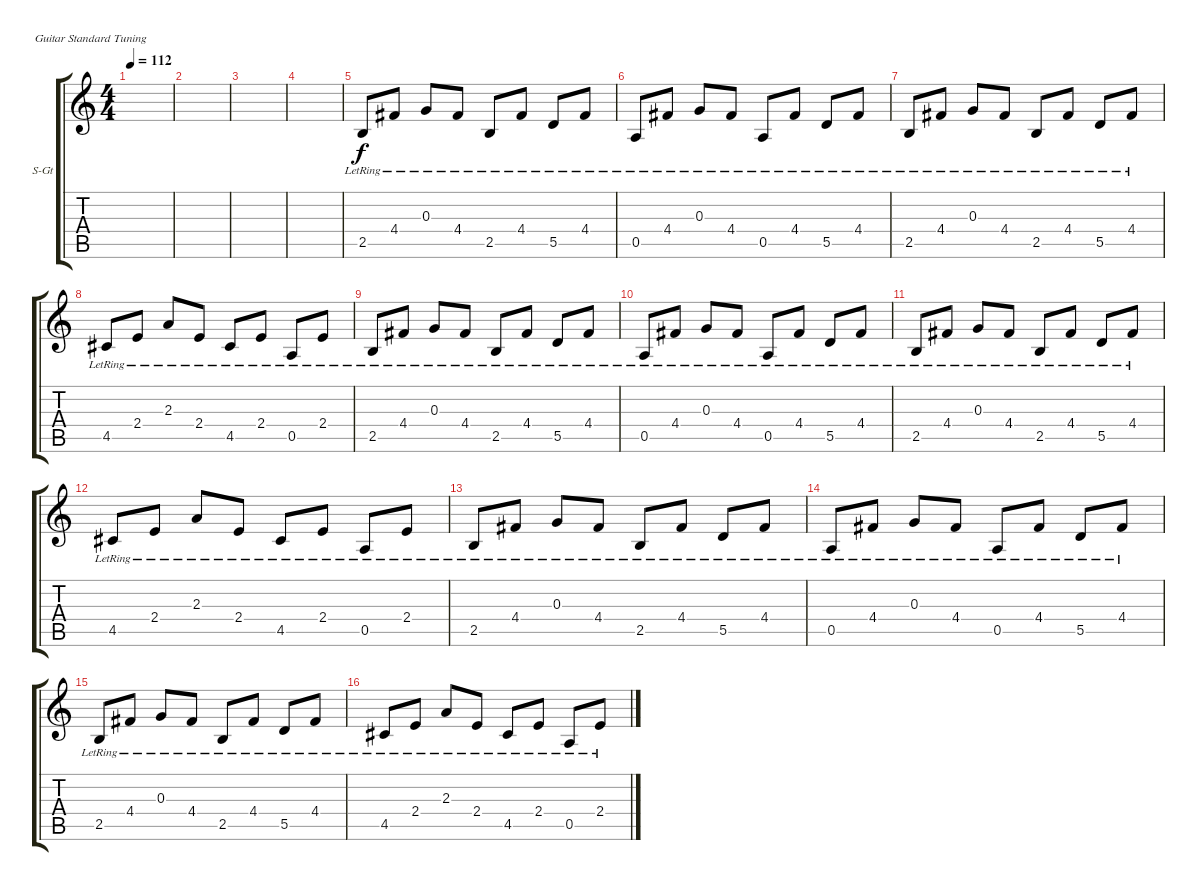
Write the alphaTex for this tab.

\defaultSystemsLayout 4
\bracketExtendMode groupsimilarinstruments
\firstSystemTrackNameOrientation horizontal
\otherSystemsTrackNameOrientation horizontal
\track ("Steel Guitar" "S-Gt") {instrument acousticguitarsteel}
\staff {score tabs}
\tuning (E4 B3 G3 D3 A2 E2)
\ts (4 4)
\tempo 112
\clef g2
\ks c
|
|
|
|
2.5{lr}.8 4.4{lr}.8 0.3{lr}.8 4.4{lr}.8 2.5{lr}.8 4.4{lr}.8 5.5{lr}.8 4.4{lr}.8 |
0.5{lr}.8 4.4{lr}.8 0.3{lr}.8 4.4{lr}.8 0.5{lr}.8 4.4{lr}.8 5.5{lr}.8 4.4{lr}.8 |
2.5{lr}.8 4.4{lr}.8 0.3{lr}.8 4.4{lr}.8 2.5{lr}.8 4.4{lr}.8 5.5{lr}.8 4.4{lr}.8 |
4.5{lr}.8 2.4{lr}.8 2.3{lr}.8 2.4{lr}.8 4.5{lr}.8 2.4{lr}.8 0.5{lr}.8 2.4{lr}.8 |
2.5{lr}.8 4.4{lr}.8 0.3{lr}.8 4.4{lr}.8 2.5{lr}.8 4.4{lr}.8 5.5{lr}.8 4.4{lr}.8 |
0.5{lr}.8 4.4{lr}.8 0.3{lr}.8 4.4{lr}.8 0.5{lr}.8 4.4{lr}.8 5.5{lr}.8 4.4{lr}.8 |
2.5{lr}.8 4.4{lr}.8 0.3{lr}.8 4.4{lr}.8 2.5{lr}.8 4.4{lr}.8 5.5{lr}.8 4.4{lr}.8 |
4.5{lr}.8 2.4{lr}.8 2.3{lr}.8 2.4{lr}.8 4.5{lr}.8 2.4{lr}.8 0.5{lr}.8 2.4{lr}.8 |
2.5{lr}.8 4.4{lr}.8 0.3{lr}.8 4.4{lr}.8 2.5{lr}.8 4.4{lr}.8 5.5{lr}.8 4.4{lr}.8 |
0.5{lr}.8 4.4{lr}.8 0.3{lr}.8 4.4{lr}.8 0.5{lr}.8 4.4{lr}.8 5.5{lr}.8 4.4{lr}.8 |
2.5{lr}.8 4.4{lr}.8 0.3{lr}.8 4.4{lr}.8 2.5{lr}.8 4.4{lr}.8 5.5{lr}.8 4.4{lr}.8 |
4.5{lr}.8 2.4{lr}.8 2.3{lr}.8 2.4{lr}.8 4.5{lr}.8 2.4{lr}.8 0.5{lr}.8 2.4{lr}.8
